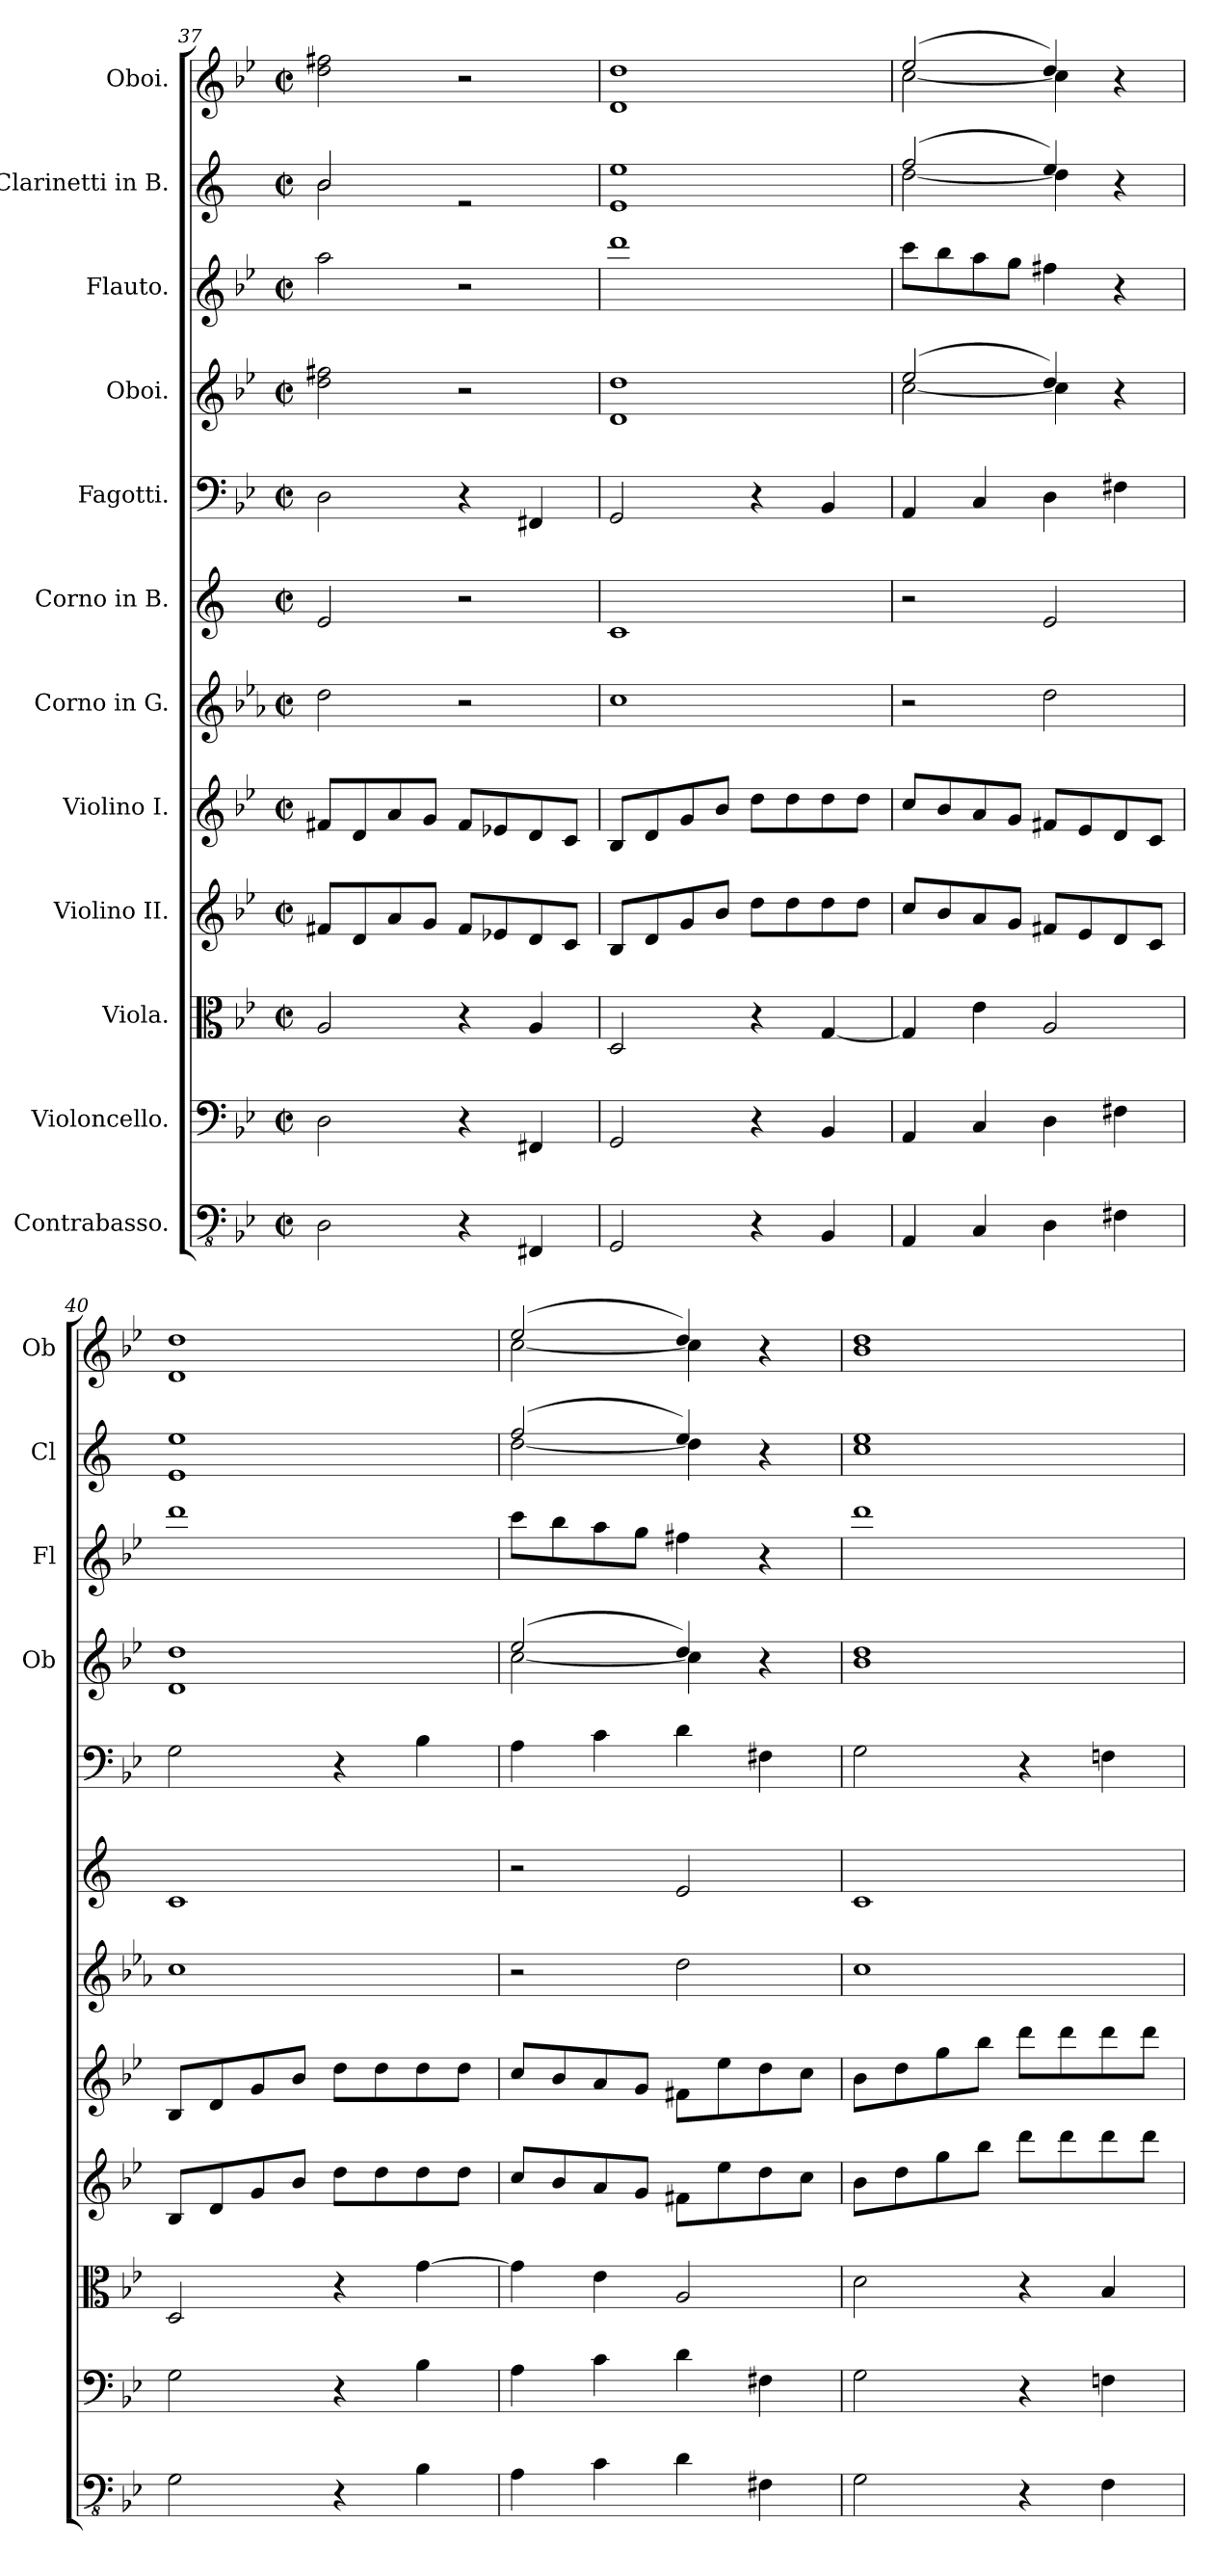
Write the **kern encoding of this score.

**kern	**kern	**kern	**kern	**kern	**kern	**kern	**kern	**kern	**kern	**kern	**kern
*part12	*part11	*part10	*part9	*part8	*part7	*part6	*part5	*part4	*part3	*part2	*part1
*staff12	*staff11	*staff10	*staff9	*staff8	*staff7	*staff6	*staff5	*staff4	*staff3	*staff2	*staff1
*I"Contrabasso.	*I"Violoncello.	*I"Viola.	*I"Violino II.	*I"Violino I.	*I"Corno in G.	*I"Corno in B.	*I"Fagotti.	*I"Oboi.	*I"Flauto.	*I"Clarinetti in B.	*I"Oboi.
*	*	*	*	*	*	*	*	*I'Ob	*I'Fl	*I'Cl	*I'Ob
!!LO:PB:g=z
*clefFv4	*clefF4	*clefC3	*clefG2	*clefG2	*clefG2	*clefG2	*clefF4	*clefG2	*clefG2	*clefG2	*clefG2
*	*	*	*	*	*ITrd3c5	*ITrd1c2	*	*	*	*ITrd1c2	*
*k[b-e-]	*k[b-e-]	*k[b-e-]	*k[b-e-]	*k[b-e-]	*k[b-e-]	*k[b-e-]	*k[b-e-]	*k[b-e-]	*k[b-e-]	*k[b-e-]	*k[b-e-]
*M2/2	*M2/2	*M2/2	*M2/2	*M2/2	*M2/2	*M2/2	*M2/2	*M2/2	*M2/2	*M2/2	*M2/2
*met(c|)	*met(c|)	*met(c|)	*met(c|)	*met(c|)	*met(c|)	*met(c|)	*met(c|)	*met(c|)	*met(c|)	*met(c|)	*met(c|)
=37	=37	=37	=37	=37	=37	=37	=37	=37	=37	=37	=37
*	*	*	*	*	*	*	*	*	*	*^	*
2DD\	2D\	2A/	8f#X/L	8f#X/L	2a\	2d/	2D\	2dd\ 2ff#X\	2aa\	2a/	2a\	2dd\ 2ff#X\
.	.	.	8d/	8d/	.	.	.	.	.	.	.	.
.	.	.	8a/	8a/	.	.	.	.	.	.	.	.
.	.	.	8g/J	8g/J	.	.	.	.	.	.	.	.
4r	4r	4r	8f#/L	8f#/L	2r	2r	4r	2r	2r	2re	2ryy	2r
.	.	.	8e-X/	8e-X/	.	.	.	.	.	.	.	.
4FFF#X/	4FF#X/	4A/	8d/	8d/	.	.	4FF#X/	.	.	.	.	.
.	.	.	8c/J	8c/J	.	.	.	.	.	.	.	.
*	*	*	*	*	*	*	*	*	*	*v	*v	*
=38	=38	=38	=38	=38	=38	=38	=38	=38	=38	=38	=38
2GGG/	2GG/	2D/	8B-/L	8B-/L	1g	1B-	2GG/	1d 1dd	1ddd	1d 1dd	1d 1dd
.	.	.	8d/	8d/	.	.	.	.	.	.	.
.	.	.	8g/	8g/	.	.	.	.	.	.	.
.	.	.	8b-/J	8b-/J	.	.	.	.	.	.	.
4r	4r	4r	8dd\L	8dd\L	.	.	4r	.	.	.	.
.	.	.	8dd\	8dd\	.	.	.	.	.	.	.
4BBB-/	4BB-/	[4G/	8dd\	8dd\	.	.	4BB-/	.	.	.	.
.	.	.	8dd\J	8dd\J	.	.	.	.	.	.	.
=39	=39	=39	=39	=39	=39	=39	=39	=39	=39	=39	=39
*	*	*	*	*	*	*	*	*^	*	*^	*^
4AAA/	4AA/	4G/]	8cc/L	8cc/L	2r	2r	4AA/	(>2ee-/	[2cc\	8ccc\L	(>2ee-/	[2cc\	(>2ee-/	[2cc\
.	.	.	8b-/	8b-/	.	.	.	.	.	8bb-\	.	.	.	.
4CC/	4C/	4e-\	8a/	8a/	.	.	4C/	.	.	8aa\	.	.	.	.
.	.	.	8g/J	8g/J	.	.	.	.	.	8gg\J	.	.	.	.
4DD\	4D\	2A/	8f#X/L	8f#X/L	2a\	2d/	4D\	4dd/)	4cc\]	4ff#X\	4dd/)	4cc\]	4dd/)	4cc\]
.	.	.	8e-/	8e-/	.	.	.	.	.	.	.	.	.	.
4FF#X\	4F#X\	.	8d/	8d/	.	.	4F#X\	4r	4rffyy	4r	4r	4rffyy	4r	4rffyy
.	.	.	8c/J	8c/J	.	.	.	.	.	.	.	.	.	.
*	*	*	*	*	*	*	*	*	*	*	*v	*v	*	*
*	*	*	*	*	*	*	*	*v	*v	*	*	*v	*v
=40	=40	=40	=40	=40	=40	=40	=40	=40	=40	=40	=40
2GG\	2G\	2D/	8B-/L	8B-/L	1g	1B-	2G\	1d 1dd	1ddd	1d 1dd	1d 1dd
.	.	.	8d/	8d/	.	.	.	.	.	.	.
.	.	.	8g/	8g/	.	.	.	.	.	.	.
.	.	.	8b-/J	8b-/J	.	.	.	.	.	.	.
4r	4r	4r	8dd\L	8dd\L	.	.	4r	.	.	.	.
.	.	.	8dd\	8dd\	.	.	.	.	.	.	.
4BB-\	4B-\	[4g\	8dd\	8dd\	.	.	4B-\	.	.	.	.
.	.	.	8dd\J	8dd\J	.	.	.	.	.	.	.
=41	=41	=41	=41	=41	=41	=41	=41	=41	=41	=41	=41
*	*	*	*	*	*	*	*	*^	*	*^	*^
4AA\	4A\	4g\]	8cc/L	8cc/L	2r	2r	4A\	(>2ee-/	[2cc\	8ccc\L	(>2ee-/	[2cc\	(>2ee-/	[2cc\
.	.	.	8b-/	8b-/	.	.	.	.	.	8bb-\	.	.	.	.
4C\	4c\	4e-\	8a/	8a/	.	.	4c\	.	.	8aa\	.	.	.	.
.	.	.	8g/J	8g/J	.	.	.	.	.	8gg\J	.	.	.	.
4D\	4d\	2A/	8f#X\L	8f#X\L	2a\	2d/	4d\	4dd/)	4cc\]	4ff#X\	4dd/)	4cc\]	4dd/)	4cc\]
.	.	.	8ee-\	8ee-\	.	.	.	.	.	.	.	.	.	.
4FF#X\	4F#X\	.	8dd\	8dd\	.	.	4F#X\	4r	4rffyy	4r	4r	4rffyy	4r	4rffyy
.	.	.	8cc\J	8cc\J	.	.	.	.	.	.	.	.	.	.
*	*	*	*	*	*	*	*	*	*	*	*v	*v	*	*
*	*	*	*	*	*	*	*	*v	*v	*	*	*v	*v
=42	=42	=42	=42	=42	=42	=42	=42	=42	=42	=42	=42
2GG\	2G\	2d\	8b-\L	8b-\L	1g	1B-	2G\	1b- 1dd	1ddd	1b- 1dd	1b- 1dd
.	.	.	8dd\	8dd\	.	.	.	.	.	.	.
.	.	.	8gg\	8gg\	.	.	.	.	.	.	.
.	.	.	8bb-\J	8bb-\J	.	.	.	.	.	.	.
4r	4r	4r	8ddd\L	8ddd\L	.	.	4r	.	.	.	.
.	.	.	8ddd\	8ddd\	.	.	.	.	.	.	.
4FF\	4Fn\	4B-/	8ddd\	8ddd\	.	.	4Fn\	.	.	.	.
.	.	.	8ddd\J	8ddd\J	.	.	.	.	.	.	.
=	=	=	=	=	=	=	=	=	=	=	=
*-	*-	*-	*-	*-	*-	*-	*-	*-	*-	*-	*-
